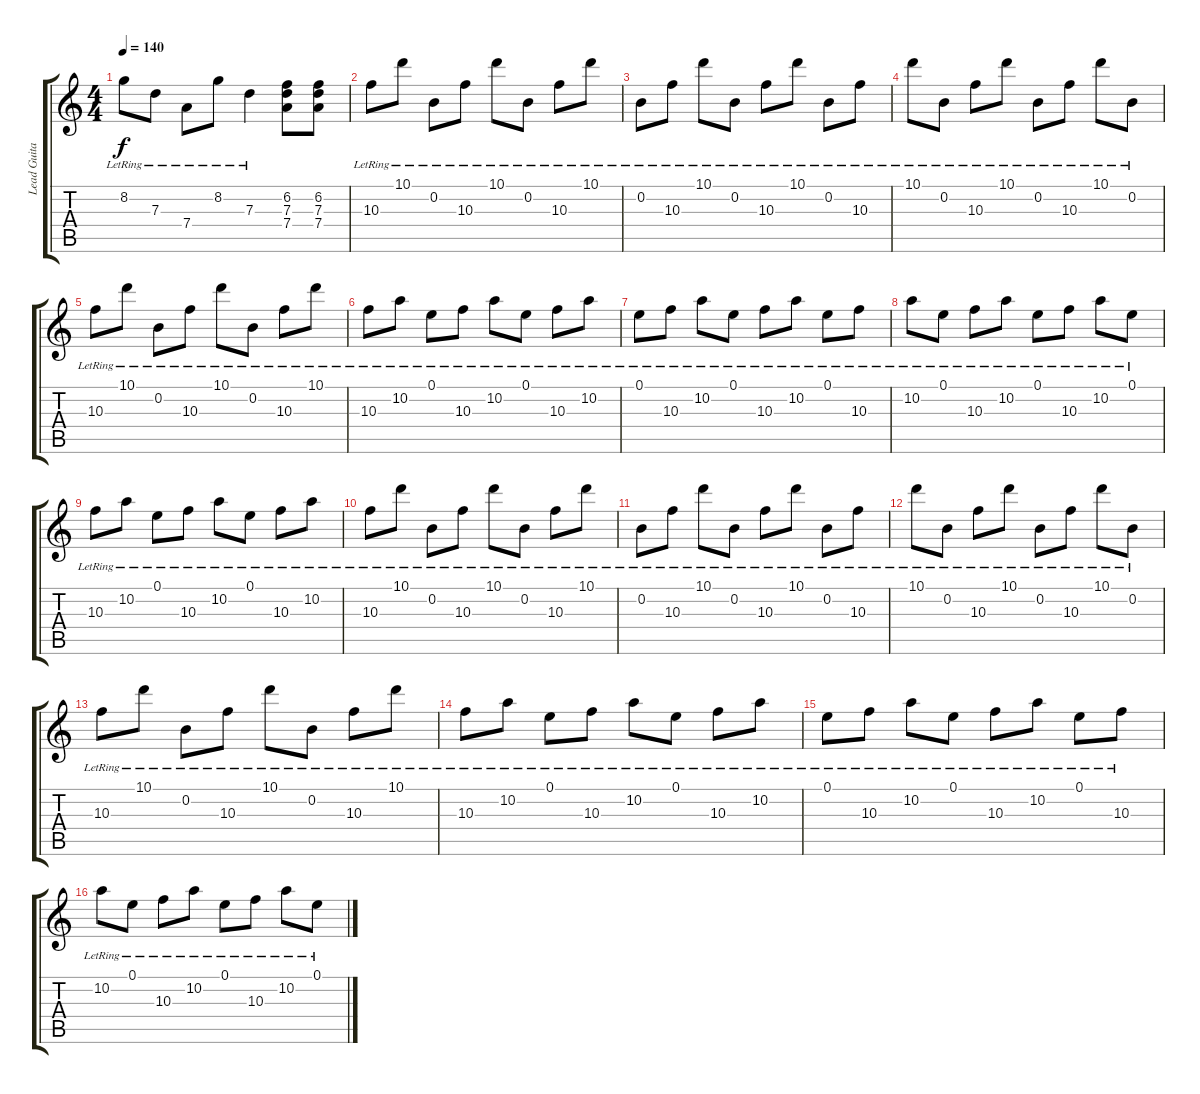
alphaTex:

\track ("Lead Guitar - John Frusciante" "Lead Guita") {instrument electricguitarjazz}
\staff {score tabs}
\tuning (E4 B3 G3 D3 A2 E2) {hide}
\ts (4 4)
\tempo 140
\clef g2
\ks c
8.2{lr}.8{dy f} 7.3{lr}.8 7.4{lr}.8 8.2{lr}.8 7.3{lr}.4 (6.2 7.3 7.4).8 (6.2 7.3 7.4).8 |
10.3{lr}.8 10.1{lr}.8 0.2{lr}.8 10.3{lr}.8 10.1{lr}.8 0.2{lr}.8 10.3{lr}.8 10.1{lr}.8 |
0.2{lr}.8 10.3{lr}.8 10.1{lr}.8 0.2{lr}.8 10.3{lr}.8 10.1{lr}.8 0.2{lr}.8 10.3{lr}.8 |
10.1{lr}.8 0.2{lr}.8 10.3{lr}.8 10.1{lr}.8 0.2{lr}.8 10.3{lr}.8 10.1{lr}.8 0.2{lr}.8 |
10.3{lr}.8 10.1{lr}.8 0.2{lr}.8 10.3{lr}.8 10.1{lr}.8 0.2{lr}.8 10.3{lr}.8 10.1{lr}.8 |
10.3{lr}.8 10.2{lr}.8 0.1{lr}.8 10.3{lr}.8 10.2{lr}.8 0.1{lr}.8 10.3{lr}.8 10.2{lr}.8 |
0.1{lr}.8 10.3{lr}.8 10.2{lr}.8 0.1{lr}.8 10.3{lr}.8 10.2{lr}.8 0.1{lr}.8 10.3{lr}.8 |
10.2{lr}.8 0.1{lr}.8 10.3{lr}.8 10.2{lr}.8 0.1{lr}.8 10.3{lr}.8 10.2{lr}.8 0.1{lr}.8 |
10.3{lr}.8 10.2{lr}.8 0.1{lr}.8 10.3{lr}.8 10.2{lr}.8 0.1{lr}.8 10.3{lr}.8 10.2{lr}.8 |
10.3{lr}.8 10.1{lr}.8 0.2{lr}.8 10.3{lr}.8 10.1{lr}.8 0.2{lr}.8 10.3{lr}.8 10.1{lr}.8 |
0.2{lr}.8 10.3{lr}.8 10.1{lr}.8 0.2{lr}.8 10.3{lr}.8 10.1{lr}.8 0.2{lr}.8 10.3{lr}.8 |
10.1{lr}.8 0.2{lr}.8 10.3{lr}.8 10.1{lr}.8 0.2{lr}.8 10.3{lr}.8 10.1{lr}.8 0.2{lr}.8 |
10.3{lr}.8 10.1{lr}.8 0.2{lr}.8 10.3{lr}.8 10.1{lr}.8 0.2{lr}.8 10.3{lr}.8 10.1{lr}.8 |
10.3{lr}.8 10.2{lr}.8 0.1{lr}.8 10.3{lr}.8 10.2{lr}.8 0.1{lr}.8 10.3{lr}.8 10.2{lr}.8 |
0.1{lr}.8 10.3{lr}.8 10.2{lr}.8 0.1{lr}.8 10.3{lr}.8 10.2{lr}.8 0.1{lr}.8 10.3{lr}.8 |
10.2{lr}.8 0.1{lr}.8 10.3{lr}.8 10.2{lr}.8 0.1{lr}.8 10.3{lr}.8 10.2{lr}.8 0.1{lr}.8
